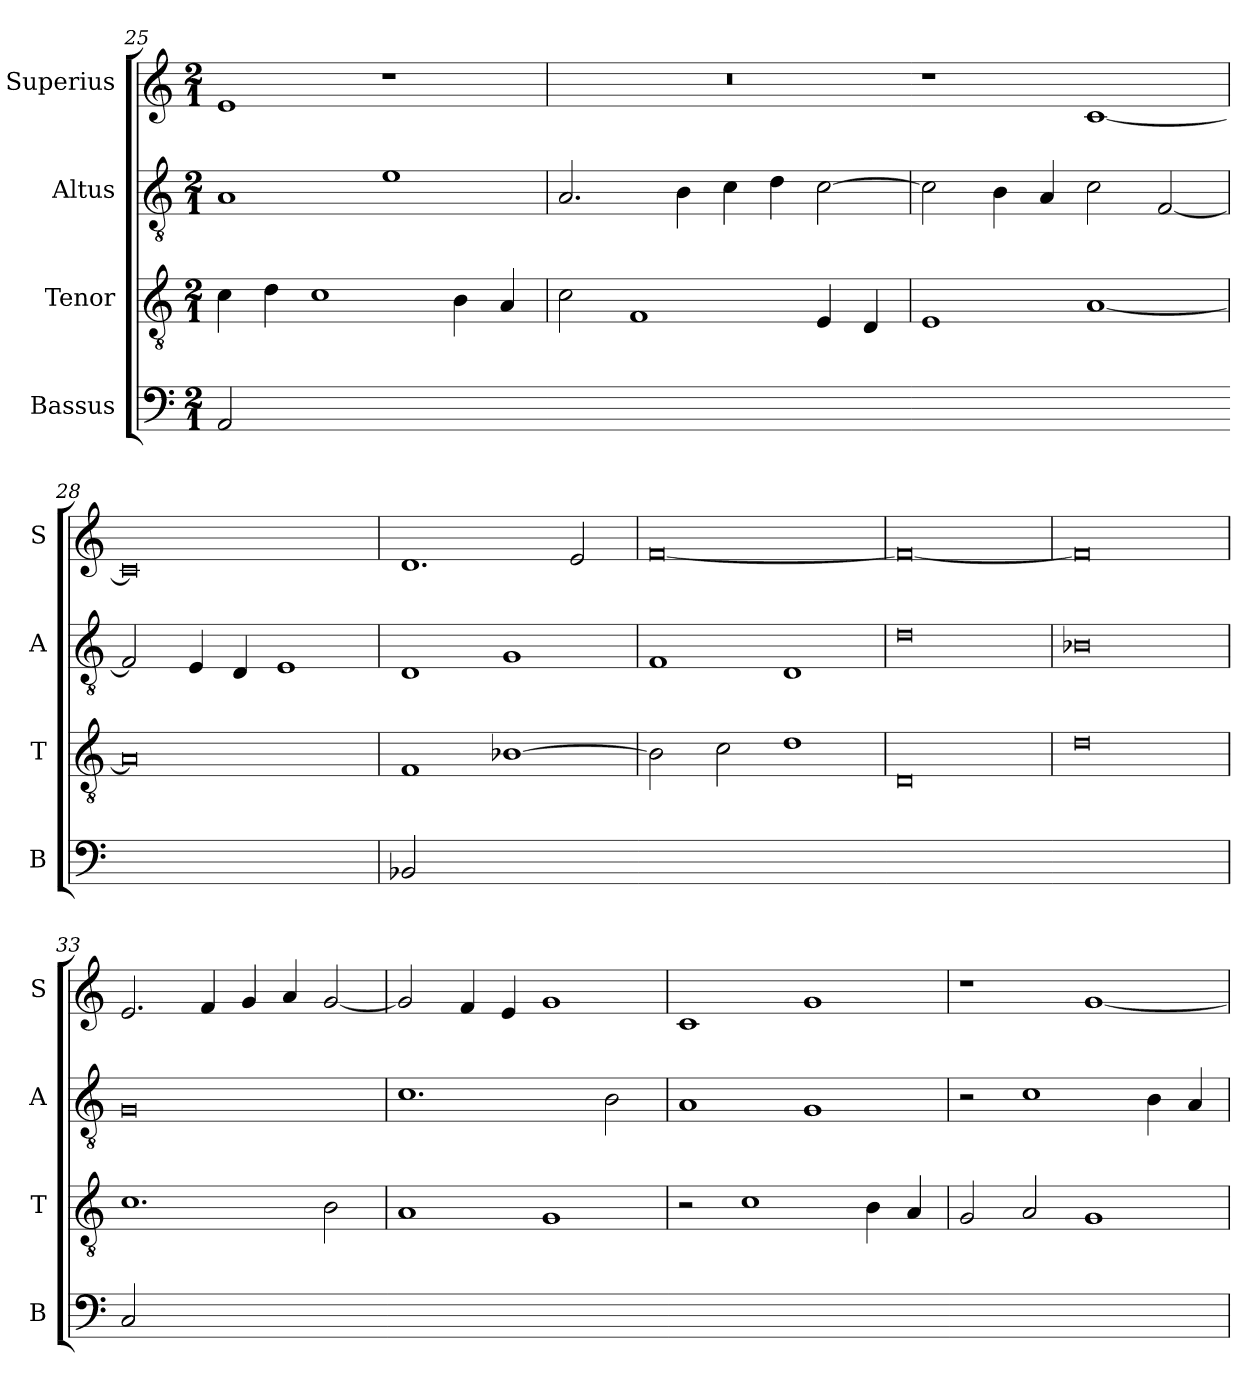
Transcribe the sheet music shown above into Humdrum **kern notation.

**kern	**kern	**kern	**kern
*part4	*part3	*part2	*part1
*staff4	*staff3	*staff2	*staff1
*I"Bassus	*I"Tenor	*I"Altus	*I"Superius
*I'B	*I'T	*I'A	*I'S
*clefF4	*clefGv2	*clefGv2	*clefG2
*k[]	*k[]	*k[]	*k[]
*M2/1	*M2/1	*M2/1	*M2/1
=25	=25	=25	=25
!LO:N:vis=2	!	!	!
[y0AA	4c\	1A	1e
.	4d\	.	.
.	1c	.	.
.	.	1e	1r
.	4B\	.	.
.	4A/	.	.
=26-	=26	=26	=26
!LO:N:vis=2	!	!	!
0AAyy_y	2c\	2.A/	0r
.	1F	.	.
.	.	4B\	.
.	.	4c\	.
.	.	4d\	.
.	4E/	[2c\	.
.	4D/	.	.
=27-	=27	=27	=27
!LO:N:vis=2	!	!	!
0AAyy_	1E	2c\]	1r
.	.	4B\	.
.	.	4A/	.
.	[1A	2c\	[1c
.	.	[2F/	.
=28-	=28	=28	=28
!LO:N:vis=2	!	!	!
0AAyy]	0A]	2F/]	0c]
.	.	4E/	.
.	.	4D/	.
.	.	1E	.
=29	=29	=29	=29
!LO:N:vis=2	!	!	!
[y0BB-X	1F	1D	1.d
.	[1B-X	1G	.
.	.	.	2e/
=30-	=30	=30	=30
!LO:N:vis=2	!	!	!
0BB-yy_y	2B-\]	1F	[0f
.	2c\	.	.
.	1d	1D	.
=31-	=31	=31	=31
!LO:N:vis=2	!	!	!
0BB-yy_	0D	0d	0f_
=32-	=32	=32	=32
!LO:N:vis=2	!	!	!
0BB-yy]	0d	0B-X	0f]
=33	=33	=33	=33
!LO:N:vis=2	!	!	!
[y0C	1.c	0G	2.e/
.	.	.	4f/
.	.	.	4g/
.	.	.	4a/
.	2B\	.	[2g/
=34-	=34	=34	=34
!LO:N:vis=2	!	!	!
0Cyy_y	1A	1.c	2g/]
.	.	.	4f/
.	.	.	4e/
.	1G	.	1g
.	.	2B\	.
=35-	=35	=35	=35
!LO:N:vis=2	!	!	!
0Cyy_	2r	1A	1c
.	1c	.	.
.	.	1G	1g
.	4B\	.	.
.	4A/	.	.
=36-	=36	=36	=36
!LO:N:vis=2	!	!	!
0Cyy]	2G/	2r	1r
.	2A/	1c	.
.	1G	.	[1g
.	.	4B\	.
.	.	4A/	.
=	=	=	=
*-	*-	*-	*-
